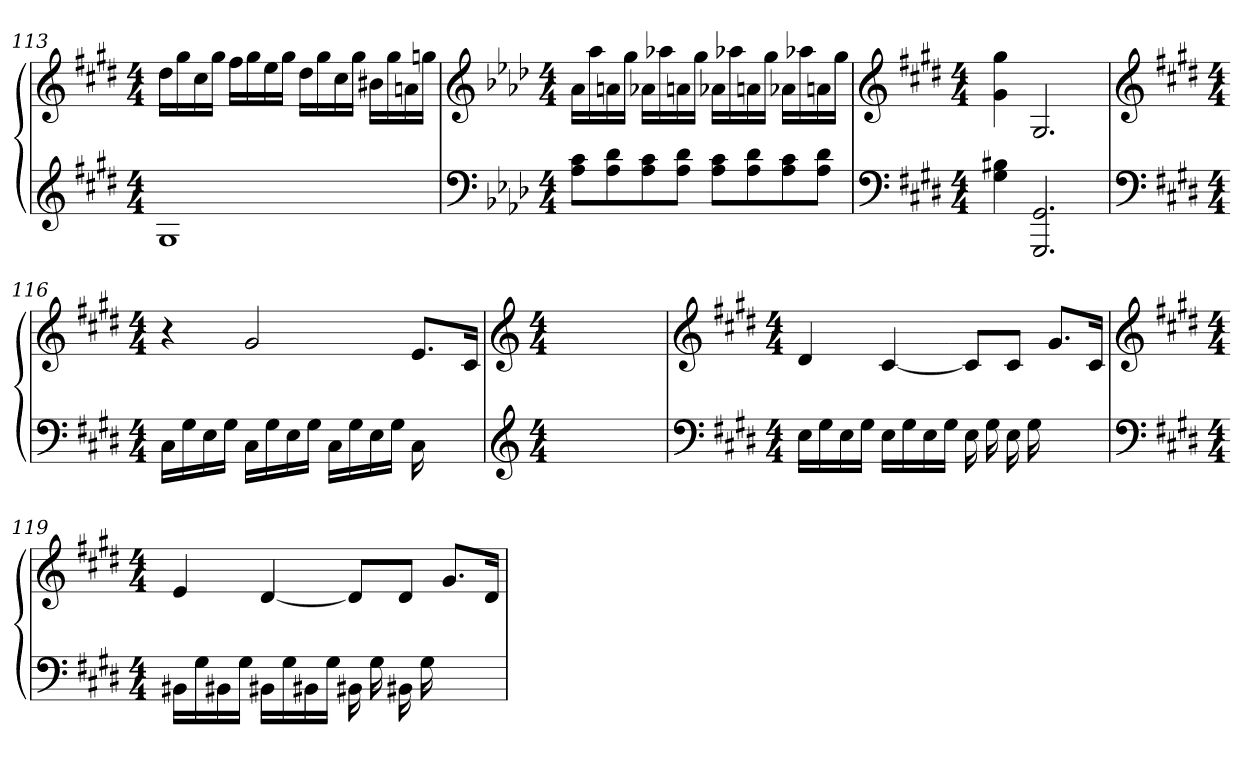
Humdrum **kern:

**kern	**kern
*part2	*part1
*staff2	*staff1
*clefG2	*clefG2
*k[f#c#g#d#]	*k[f#c#g#d#]
*M4/4	*M4/4
=113	=113
1G#	16dd#\LL
.	16gg#\
.	16cc#\
.	16gg#\JJ
.	16ff#\LL
.	16gg#\
.	16ee\
.	16gg#\JJ
.	16dd#\LL
.	16gg#\
.	16cc#\
.	16gg#\JJ
.	16b#X\LL
.	16gg#\
.	16an\
.	16ggn\JJ
=114	=114
*clefF4	*clefG2
*k[b-e-a-d-]	*k[b-e-a-d-]
*M4/4	*M4/4
8c\ 8A-L	16a-\LL
.	16aa-\
8d-\ 8A-	16an\
.	16gg\JJ
8c\ 8A-	16a-X\LL
.	16aa-X\
8d-\ 8A-J	16an\
.	16gg\JJ
8c\ 8A-L	16a-X\LL
.	16aa-X\
8d-\ 8A-	16an\
.	16gg\JJ
8c\ 8A-	16a-X\LL
.	16aa-X\
8d-\ 8A-J	16an\
.	16gg\JJ
=115	=115
*clefF4	*clefG2
*k[f#c#g#d#]	*k[f#c#g#d#]
*M4/4	*M4/4
4B#X\ 4G#	4gg#\ 4g#
2.GG#/ 2.GGG#	2.G#/
=116	=116
*clefF4	*clefG2
*k[f#c#g#d#]	*k[f#c#g#d#]
*M4/4	*M4/4
16C#\LL	4r
16G#\	.
16E\	.
16G#\JJ	.
16C#\LL	2g#/
16G#\	.
16E\	.
16G#\JJ	.
16C#\LL	.
16G#\	.
16E\	.
16G#\JJ	.
16C#\LL	8.e/L
8.ryy	.
.	16c#/Jk
=117	=117
*clefG2	*clefG2
*M4/4	*M4/4
1ryy	1ryy
=118	=118
*clefF4	*clefG2
*k[f#c#g#d#]	*k[f#c#g#d#]
*M4/4	*M4/4
16E\LL	4d#/
16G#\	.
16E\	.
16G#\JJ	.
16E\LL	[4c#/
16G#\	.
16E\	.
16G#\JJ	.
16E\LL	8c#/L]
16G#\	.
16E\	8c#/J
16G#	.
4ryy	8.g#/L
.	16c#/Jk
=119	=119
*clefF4	*clefG2
*k[f#c#g#d#]	*k[f#c#g#d#]
*M4/4	*M4/4
16BB#X\LL	4e/
16G#\	.
16BB#X\	.
16G#\JJ	.
16BB#X\LL	[4d#/
16G#\	.
16BB#X\	.
16G#\JJ	.
16BB#X\LL	8d#/L]
16G#\	.
16BB#X\	8d#/J
16G#	.
4ryy	8.g#/L
.	16d#/Jk
=	=
*-	*-
